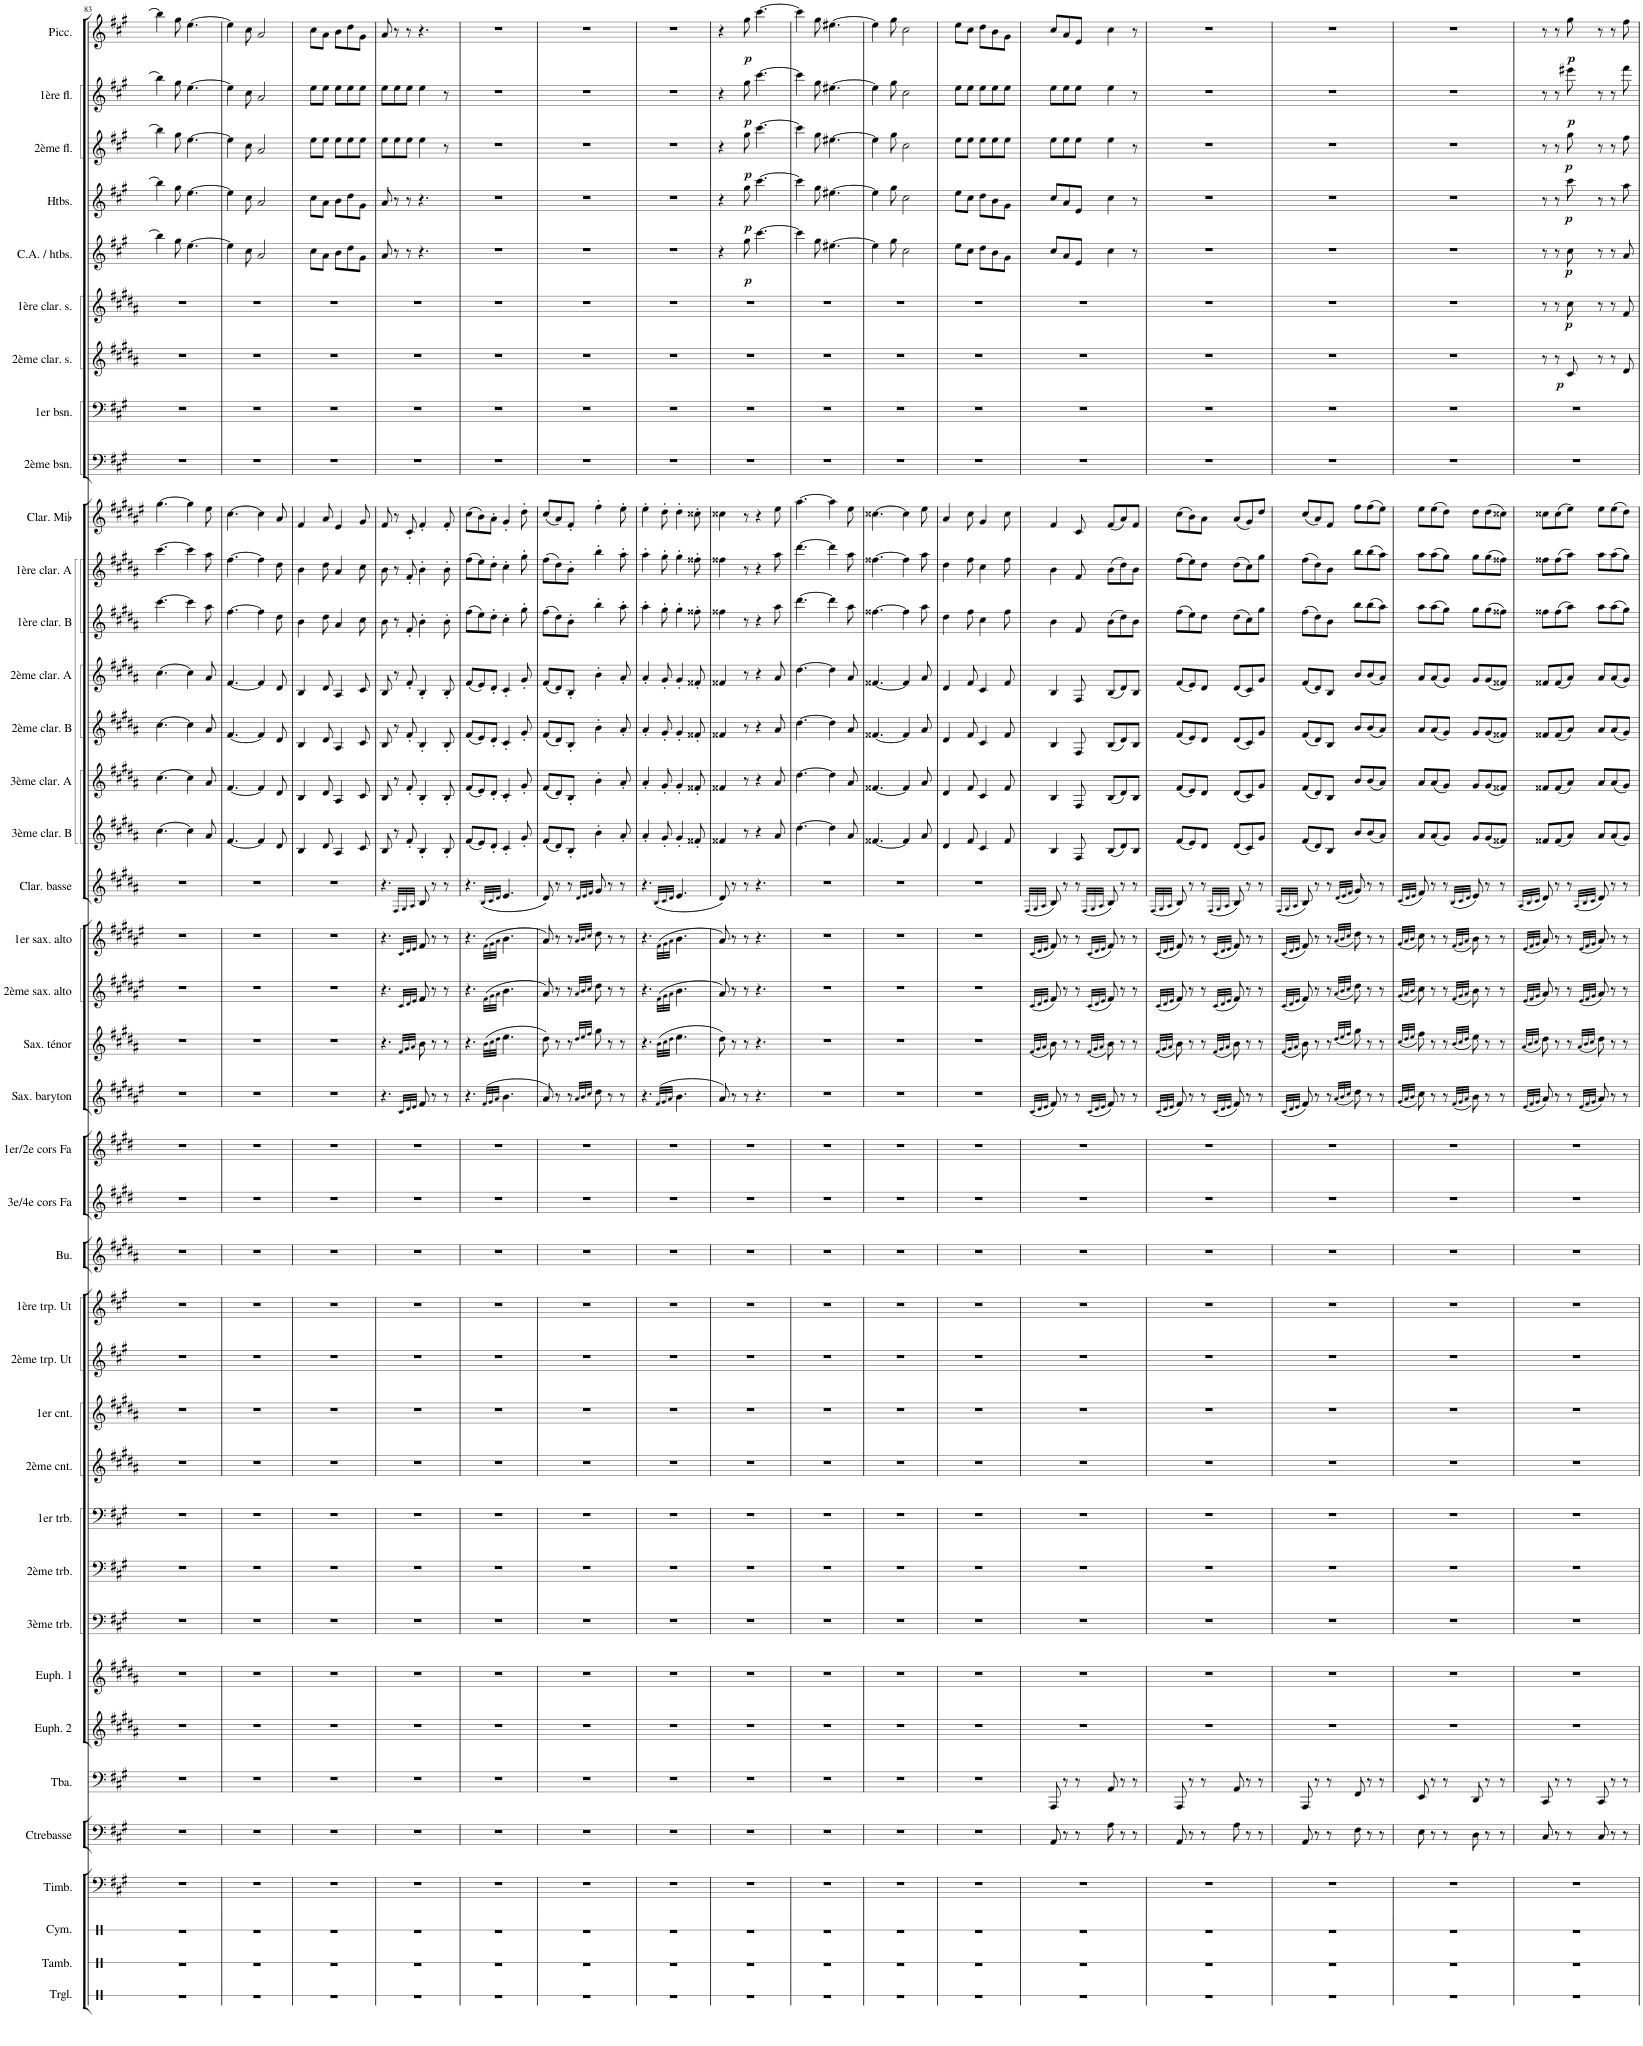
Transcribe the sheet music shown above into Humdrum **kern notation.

**kern	**kern	**kern	**kern	**kern	**kern	**kern	**kern	**kern	**kern	**kern	**kern	**kern	**kern	**kern	**kern	**kern	**kern	**kern	**kern	**kern	**kern	**kern	**kern	**kern	**kern	**kern	**kern	**kern	**kern	**kern	**kern	**kern	**dynam	**kern	**dynam	**kern	**dynam	**kern	**dynam	**kern	**dynam	**kern	**dynam	**kern	**dynam
*part39	*part38	*part37	*part36	*part35	*part34	*part33	*part32	*part31	*part30	*part29	*part28	*part27	*part26	*part25	*part24	*part23	*part22	*part21	*part20	*part19	*part18	*part17	*part16	*part15	*part14	*part13	*part12	*part11	*part10	*part9	*part8	*part7	*part7	*part6	*part6	*part5	*part5	*part4	*part4	*part3	*part3	*part2	*part2	*part1	*part1
*staff39	*staff38	*staff37	*staff36	*staff35	*staff34	*staff33	*staff32	*staff31	*staff30	*staff29	*staff28	*staff27	*staff26	*staff25	*staff24	*staff23	*staff22	*staff21	*staff20	*staff19	*staff18	*staff17	*staff16	*staff15	*staff14	*staff13	*staff12	*staff11	*staff10	*staff9	*staff8	*staff7	*staff7	*staff6	*staff6	*staff5	*staff5	*staff4	*staff4	*staff3	*staff3	*staff2	*staff2	*staff1	*staff1
*I"Triangle	*I"Tambourin	*I"Cymbales	*I"Timbales	*I"Contrebasse à c.	*I"Tuba	*I"Euphonium 2	*I"Euphonium 1	*I"3ème trombone	*I"2ème trombone	*I"1er trombone	*I"2ème cornet	*I"1er cornet	*I"2ème trompette en Ut	*I"1ère trompette en Ut	*I"Bugle	*I"3ème/4ème cors en Fa	*I"1er/2ème cors en Fa	*I"Saxophone baryton	*I"Saxophone ténor	*I"2ème saxophone alto	*I"1er saxophone alto	*I"Clarinette basse	*I"3ème clarinette B	*I"3ème clarinette A	*I"2ème clarinette B	*I"2ème clarinette A	*I"1ère clarinette B	*I"1ère clarinette A	*I"Clarinette mib	*I"2ème basson	*I"1er basson	*I"2ème clarinette solo	*	*I"1ère clarinette solo	*	*I"Cor anglais	*	*I"Hautbois	*	*I"2ème flûte	*	*I"1ère flûte	*	*I"Piccolo	*
*I'Trgl.	*I'Tamb.	*I'Cym.	*I'Timb.	*I'Ctrebasse	*I'Tba.	*I'Euph. 2	*I'Euph. 1	*I'3ème trb.	*I'2ème trb.	*I'1er trb.	*I'2ème cnt.	*I'1er cnt.	*I'2ème trp. Ut	*I'1ère trp. Ut	*I'Bu.	*I'3e/4e cors Fa	*I'1er/2e cors Fa	*I'Sax. baryton	*I'Sax. ténor	*I'2ème sax. alto	*I'1er sax. alto	*I'Clar. basse	*I'3ème clar. B	*I'3ème clar. A	*I'2ème clar. B	*I'2ème clar. A	*I'1ère clar. B	*I'1ère clar. A	*I'Clar. Mib	*I'2ème bsn.	*I'1er bsn.	*I'2ème clar. s.	*	*I'1ère clar. s.	*	*I'C. A.	*	*I'Htbs.	*	*I'2ème fl.	*	*I'1ère fl.	*	*I'Picc.	*
!!LO:PB:g=z
*clefX	*clefX	*clefX	*clefF4	*clefF4	*clefF4	*clefG2	*clefG2	*clefF4	*clefF4	*clefF4	*clefG2	*clefG2	*clefG2	*clefG2	*clefG2	*clefG2	*clefG2	*clefG2	*clefG2	*clefG2	*clefG2	*clefG2	*clefG2	*clefG2	*clefG2	*clefG2	*clefG2	*clefG2	*clefG2	*clefC4	*clefC4	*clefG2	*	*clefG2	*	*clefG2	*	*clefG2	*	*clefG2	*	*clefG2	*	*clefG2	*
*	*	*	*	*Trd7c12	*	*Trd8c14	*Trd8c14	*	*	*	*Trd1c2	*Trd1c2	*Trd1c2	*Trd1c2	*Trd1c2	*Trd4c7	*Trd4c7	*Trd12c21	*Trd8c14	*Trd5c9	*Trd5c9	*Trd8c14	*Trd1c2	*Trd1c2	*Trd1c2	*Trd1c2	*Trd1c2	*Trd1c2	*Trd-2c-3	*	*	*Trd1c2	*	*Trd1c2	*	*Trd4c7	*	*	*	*	*	*	*	*Trd-7c-12	*
*k[]	*k[]	*k[]	*k[f#c#g#]	*k[f#c#g#]	*k[f#c#g#]	*k[f#c#g#d#a#]	*k[f#c#g#d#a#]	*k[f#c#g#]	*k[f#c#g#]	*k[f#c#g#]	*k[f#c#g#d#a#]	*k[f#c#g#d#a#]	*k[f#c#g#]	*k[f#c#g#]	*k[f#c#g#d#a#]	*k[f#c#g#d#]	*k[f#c#g#d#]	*k[f#c#g#d#a#e#]	*k[f#c#g#d#a#]	*k[f#c#g#d#a#e#]	*k[f#c#g#d#a#e#]	*k[f#c#g#d#a#]	*k[f#c#g#d#a#]	*k[f#c#g#d#a#]	*k[f#c#g#d#a#]	*k[f#c#g#d#a#]	*k[f#c#g#d#a#]	*k[f#c#g#d#a#]	*k[f#c#g#d#a#e#]	*k[f#c#g#]	*k[f#c#g#]	*k[f#c#g#d#a#]	*	*k[f#c#g#d#a#]	*	*k[f#c#g#]	*	*k[f#c#g#]	*	*k[f#c#g#]	*	*k[f#c#g#]	*	*k[f#c#g#]	*
*M6/8	*M6/8	*M6/8	*M6/8	*M6/8	*M6/8	*M6/8	*M6/8	*M6/8	*M6/8	*M6/8	*M6/8	*M6/8	*M6/8	*M6/8	*M6/8	*M6/8	*M6/8	*M6/8	*M6/8	*M6/8	*M6/8	*M6/8	*M6/8	*M6/8	*M6/8	*M6/8	*M6/8	*M6/8	*M6/8	*M6/8	*M6/8	*M6/8	*	*M6/8	*	*M6/8	*	*M6/8	*	*M6/8	*	*M6/8	*	*M6/8	*
=83	=83	=83	=83	=83	=83	=83	=83	=83	=83	=83	=83	=83	=83	=83	=83	=83	=83	=83	=83	=83	=83	=83	=83	=83	=83	=83	=83	=83	=83	=83	=83	=83	=83	=83	=83	=83	=83	=83	=83	=83	=83	=83	=83	=83	=83
2.r	2.r	2.r	2.r	2.r	2.r	2.r	2.r	2.r	2.r	2.r	2.r	2.r	2.r	2.r	2.r	2.r	2.r	2.r	2.r	2.r	2.r	2.r	[4.cc#\	[4.cc#\	[4.cc#\	[4.cc#\	[4.ccc#\	[4.ccc#\	[4.gg#\	2.r	2.r	2.r	.	2.r	.	4bb\]	.	4bb\]	.	4bb\]	.	4bb\]	.	4bb\]	.
.	.	.	.	.	.	.	.	.	.	.	.	.	.	.	.	.	.	.	.	.	.	.	.	.	.	.	.	.	.	.	.	.	.	.	.	8gg#\	.	8gg#\	.	8gg#\	.	8gg#\	.	8gg#\	.
.	.	.	.	.	.	.	.	.	.	.	.	.	.	.	.	.	.	.	.	.	.	.	4cc#\]	4cc#\]	4cc#\]	4cc#\]	4ccc#\]	4ccc#\]	4gg#\]	.	.	.	.	.	.	[4.ee\	.	[4.ee\	.	[4.ee\	.	[4.ee\	.	[4.ee\	.
.	.	.	.	.	.	.	.	.	.	.	.	.	.	.	.	.	.	.	.	.	.	.	8a#/	8a#/	8a#/	8a#/	8aa#\	8aa#\	8ee#\	.	.	.	.	.	.	.	.	.	.	.	.	.	.	.	.
=84	=84	=84	=84	=84	=84	=84	=84	=84	=84	=84	=84	=84	=84	=84	=84	=84	=84	=84	=84	=84	=84	=84	=84	=84	=84	=84	=84	=84	=84	=84	=84	=84	=84	=84	=84	=84	=84	=84	=84	=84	=84	=84	=84	=84	=84
2.r	2.r	2.r	2.r	2.r	2.r	2.r	2.r	2.r	2.r	2.r	2.r	2.r	2.r	2.r	2.r	2.r	2.r	2.r	2.r	2.r	2.r	2.r	[4.f#/	[4.f#/	[4.f#/	[4.f#/	[4.ff#\	[4.ff#\	[4.cc#\	2.r	2.r	2.r	.	2.r	.	4ee\]	.	4ee\]	.	4ee\]	.	4ee\]	.	4ee\]	.
.	.	.	.	.	.	.	.	.	.	.	.	.	.	.	.	.	.	.	.	.	.	.	.	.	.	.	.	.	.	.	.	.	.	.	.	8cc#\	.	8cc#\	.	8cc#\	.	8cc#\	.	8cc#\	.
.	.	.	.	.	.	.	.	.	.	.	.	.	.	.	.	.	.	.	.	.	.	.	4f#/]	4f#/]	4f#/]	4f#/]	4ff#\]	4ff#\]	4cc#\]	.	.	.	.	.	.	[4.a/	.	[4.a/	.	[4.a/	.	[4.a/	.	[4.a/	.
.	.	.	.	.	.	.	.	.	.	.	.	.	.	.	.	.	.	.	.	.	.	.	8d#/	8d#/	8d#/	8d#/	8dd#\	8dd#\	8a#/	.	.	.	.	.	.	.	.	.	.	.	.	.	.	.	.
=85	=85	=85	=85	=85	=85	=85	=85	=85	=85	=85	=85	=85	=85	=85	=85	=85	=85	=85	=85	=85	=85	=85	=85	=85	=85	=85	=85	=85	=85	=85	=85	=85	=85	=85	=85	=85	=85	=85	=85	=85	=85	=85	=85	=85	=85
2.r	2.r	2.r	2.r	2.r	2.r	2.r	2.r	2.r	2.r	2.r	2.r	2.r	2.r	2.r	2.r	2.r	2.r	2.r	2.r	2.r	2.r	2.r	4B/	4B/	4B/	4B/	4b\	4b\	4f#/	2.r	2.r	2.r	.	2.r	.	8a/]	.	8a/]	.	8a/]	.	8a/]	.	8a/]	.
.	.	.	.	.	.	.	.	.	.	.	.	.	.	.	.	.	.	.	.	.	.	.	.	.	.	.	.	.	.	.	.	.	.	.	.	8cc#\L	.	8cc#\L	.	8ee\L	.	8ee\L	.	8cc#\L	.
.	.	.	.	.	.	.	.	.	.	.	.	.	.	.	.	.	.	.	.	.	.	.	8d#/	8d#/	8d#/	8d#/	8dd#\	8dd#\	8a#/	.	.	.	.	.	.	8a\J	.	8a\J	.	8ee\J	.	8ee\J	.	8a\J	.
.	.	.	.	.	.	.	.	.	.	.	.	.	.	.	.	.	.	.	.	.	.	.	4A#/	4A#/	4A#/	4A#/	4a#/	4a#/	4e#/	.	.	.	.	.	.	8b\L	.	8b\L	.	8ee\L	.	8ee\L	.	8b\L	.
.	.	.	.	.	.	.	.	.	.	.	.	.	.	.	.	.	.	.	.	.	.	.	.	.	.	.	.	.	.	.	.	.	.	.	.	8dd\	.	8dd\	.	8ee\	.	8ee\	.	8dd\	.
.	.	.	.	.	.	.	.	.	.	.	.	.	.	.	.	.	.	.	.	.	.	.	8c#/	8c#/	8c#/	8c#/	8cc#\	8cc#\	8g#/	.	.	.	.	.	.	8g#\J	.	8g#\J	.	8ee\J	.	8ee\J	.	8g#\J	.
=86	=86	=86	=86	=86	=86	=86	=86	=86	=86	=86	=86	=86	=86	=86	=86	=86	=86	=86	=86	=86	=86	=86	=86	=86	=86	=86	=86	=86	=86	=86	=86	=86	=86	=86	=86	=86	=86	=86	=86	=86	=86	=86	=86	=86	=86
2.r	2.r	2.r	2.r	2.r	2.r	2.r	2.r	2.r	2.r	2.r	2.r	2.r	2.r	2.r	2.r	2.r	2.r	4.r	4.r	4.r	4.r	4.r	8B/	8B/	8B/	8B/	8b\	8b\	8f#/	2.r	2.r	2.r	.	2.r	.	8a/	.	8a/	.	8ee\L	.	8ee\L	.	8a/	.
.	.	.	.	.	.	.	.	.	.	.	.	.	.	.	.	.	.	.	.	.	.	.	8r	8r	8r	8r	8r	8r	8r	.	.	.	.	.	.	8r	.	8r	.	8ee\	.	8ee\	.	8r	.
.	.	.	.	.	.	.	.	.	.	.	.	.	.	.	.	.	.	.	.	.	.	.	8f#'/	8f#'/	8f#'/	8f#'/	8f#'/	8f#'/	8c#'/	.	.	.	.	.	.	8r	.	8r	.	8ee\J	.	8ee\J	.	8r	.
.	.	.	.	.	.	.	.	.	.	.	.	.	.	.	.	.	.	32qc#/LLL	32qf#/LLL	32qc#/LLL	32qc#/LLL	32qF#/LLL	.	.	.	.	.	.	.	.	.	.	.	.	.	.	.	.	.	.	.	.	.	.	.
.	.	.	.	.	.	.	.	.	.	.	.	.	.	.	.	.	.	32qd#/	32qg#/	32qd#/	32qd#/	32qG#/	.	.	.	.	.	.	.	.	.	.	.	.	.	.	.	.	.	.	.	.	.	.	.
.	.	.	.	.	.	.	.	.	.	.	.	.	.	.	.	.	.	32qe#/JJJ	32qa#/JJJ	32qe#/JJJ	32qe#/JJJ	32qA#/JJJ	.	.	.	.	.	.	.	.	.	.	.	.	.	.	.	.	.	.	.	.	.	.	.
.	.	.	.	.	.	.	.	.	.	.	.	.	.	.	.	.	.	8f#/	8b\	8f#/	8f#/	8B/	4B'/	4B'/	4B'/	4B'/	4b'\	4b'\	4f#'/	.	.	.	.	.	.	4.r	.	4.r	.	4ee\	.	4ee\	.	4.r	.
.	.	.	.	.	.	.	.	.	.	.	.	.	.	.	.	.	.	8r	8r	8r	8r	8r	.	.	.	.	.	.	.	.	.	.	.	.	.	.	.	.	.	.	.	.	.	.	.
.	.	.	.	.	.	.	.	.	.	.	.	.	.	.	.	.	.	8r	8r	8r	8r	8r	8B'/	8B'/	8B'/	8B'/	8b'\	8b'\	8f#'/	.	.	.	.	.	.	.	.	.	.	8r	.	8r	.	.	.
=87	=87	=87	=87	=87	=87	=87	=87	=87	=87	=87	=87	=87	=87	=87	=87	=87	=87	=87	=87	=87	=87	=87	=87	=87	=87	=87	=87	=87	=87	=87	=87	=87	=87	=87	=87	=87	=87	=87	=87	=87	=87	=87	=87	=87	=87
2.r	2.r	2.r	2.r	2.r	2.r	2.r	2.r	2.r	2.r	2.r	2.r	2.r	2.r	2.r	2.r	2.r	2.r	4.r	4.r	4.r	4.r	4.r	(8f#/L	(8f#/L	(8f#/L	(8f#/L	(8ff#\L	(8ff#\L	(8cc#\L	2.r	2.r	2.r	.	2.r	.	2.r	.	2.r	.	2.r	.	2.r	.	2.r	.
.	.	.	.	.	.	.	.	.	.	.	.	.	.	.	.	.	.	.	.	.	.	.	8e/)	8e/)	8e/)	8e/)	8ee\)	8ee\)	8b\)	.	.	.	.	.	.	.	.	.	.	.	.	.	.	.	.
.	.	.	.	.	.	.	.	.	.	.	.	.	.	.	.	.	.	.	.	.	.	.	8d#'/J	8d#'/J	8d#'/J	8d#'/J	8dd#'\J	8dd#'\J	8a#'\J	.	.	.	.	.	.	.	.	.	.	.	.	.	.	.	.
.	.	.	.	.	.	.	.	.	.	.	.	.	.	.	.	.	.	(32qf#/LLL	(32qb\LLL	(32qf#\LLL	(32qf#\LLL	(32qB/LLL	.	.	.	.	.	.	.	.	.	.	.	.	.	.	.	.	.	.	.	.	.	.	.
.	.	.	.	.	.	.	.	.	.	.	.	.	.	.	.	.	.	32qg#/	32qcc#\	32qg#\	32qg#\	32qc#/	.	.	.	.	.	.	.	.	.	.	.	.	.	.	.	.	.	.	.	.	.	.	.
.	.	.	.	.	.	.	.	.	.	.	.	.	.	.	.	.	.	32qa#/JJJ	32qdd#\JJJ	32qa#\JJJ	32qa#\JJJ	32qd#/JJJ	.	.	.	.	.	.	.	.	.	.	.	.	.	.	.	.	.	.	.	.	.	.	.
.	.	.	.	.	.	.	.	.	.	.	.	.	.	.	.	.	.	4.b\	4.ee\	4.b\	4.b\	4.e/	4c#'/	4c#'/	4c#'/	4c#'/	4cc#'\	4cc#'\	4g#'/	.	.	.	.	.	.	.	.	.	.	.	.	.	.	.	.
.	.	.	.	.	.	.	.	.	.	.	.	.	.	.	.	.	.	.	.	.	.	.	8g#'/	8g#'/	8g#'/	8g#'/	8gg#'\	8gg#'\	8dd#'\	.	.	.	.	.	.	.	.	.	.	.	.	.	.	.	.
=88	=88	=88	=88	=88	=88	=88	=88	=88	=88	=88	=88	=88	=88	=88	=88	=88	=88	=88	=88	=88	=88	=88	=88	=88	=88	=88	=88	=88	=88	=88	=88	=88	=88	=88	=88	=88	=88	=88	=88	=88	=88	=88	=88	=88	=88
2.r	2.r	2.r	2.r	2.r	2.r	2.r	2.r	2.r	2.r	2.r	2.r	2.r	2.r	2.r	2.r	2.r	2.r	8a#/)	8dd#\)	8a#/)	8a#/)	8d#/)	(8f#/L	(8f#/L	(8f#/L	(8f#/L	(8ff#\L	(8ff#\L	(8cc#/L	2.r	2.r	2.r	.	2.r	.	2.r	.	2.r	.	2.r	.	2.r	.	2.r	.
.	.	.	.	.	.	.	.	.	.	.	.	.	.	.	.	.	.	8r	8r	8r	8r	8r	8d#/)	8d#/)	8d#/)	8d#/)	8dd#\)	8dd#\)	8a#/)	.	.	.	.	.	.	.	.	.	.	.	.	.	.	.	.
.	.	.	.	.	.	.	.	.	.	.	.	.	.	.	.	.	.	8r	8r	8r	8r	8r	8B'/J	8B'/J	8B'/J	8B'/J	8b'\J	8b'\J	8f#'/J	.	.	.	.	.	.	.	.	.	.	.	.	.	.	.	.
.	.	.	.	.	.	.	.	.	.	.	.	.	.	.	.	.	.	32qa#/LLL	32qdd#/LLL	32qa#/LLL	32qa#/LLL	32qd#/LLL	.	.	.	.	.	.	.	.	.	.	.	.	.	.	.	.	.	.	.	.	.	.	.
.	.	.	.	.	.	.	.	.	.	.	.	.	.	.	.	.	.	32qb/	32qee/	32qb/	32qb/	32qe/	.	.	.	.	.	.	.	.	.	.	.	.	.	.	.	.	.	.	.	.	.	.	.
.	.	.	.	.	.	.	.	.	.	.	.	.	.	.	.	.	.	32qcc#/JJJ	32qff#/JJJ	32qcc#/JJJ	32qcc#/JJJ	32qf#/JJJ	.	.	.	.	.	.	.	.	.	.	.	.	.	.	.	.	.	.	.	.	.	.	.
.	.	.	.	.	.	.	.	.	.	.	.	.	.	.	.	.	.	8dd#\	8gg#\	8dd#\	8dd#\	8g#/	4b'\	4b'\	4b'\	4b'\	4bb'\	4bb'\	4ff#'\	.	.	.	.	.	.	.	.	.	.	.	.	.	.	.	.
.	.	.	.	.	.	.	.	.	.	.	.	.	.	.	.	.	.	8r	8r	8r	8r	8r	.	.	.	.	.	.	.	.	.	.	.	.	.	.	.	.	.	.	.	.	.	.	.
.	.	.	.	.	.	.	.	.	.	.	.	.	.	.	.	.	.	8r	8r	8r	8r	8r	8a#'/	8a#'/	8a#'/	8a#'/	8aa#'\	8aa#'\	8ee#'\	.	.	.	.	.	.	.	.	.	.	.	.	.	.	.	.
=89	=89	=89	=89	=89	=89	=89	=89	=89	=89	=89	=89	=89	=89	=89	=89	=89	=89	=89	=89	=89	=89	=89	=89	=89	=89	=89	=89	=89	=89	=89	=89	=89	=89	=89	=89	=89	=89	=89	=89	=89	=89	=89	=89	=89	=89
2.r	2.r	2.r	2.r	2.r	2.r	2.r	2.r	2.r	2.r	2.r	2.r	2.r	2.r	2.r	2.r	2.r	2.r	4.r	4.r	4.r	4.r	4.r	4a#'/	4a#'/	4a#'/	4a#'/	4aa#'\	4aa#'\	4ee#'\	2.r	2.r	2.r	.	2.r	.	2.r	.	2.r	.	2.r	.	2.r	.	2.r	.
.	.	.	.	.	.	.	.	.	.	.	.	.	.	.	.	.	.	.	.	.	.	.	8g#'/	8g#'/	8g#'/	8g#'/	8gg#'\	8gg#'\	8dd#'\	.	.	.	.	.	.	.	.	.	.	.	.	.	.	.	.
.	.	.	.	.	.	.	.	.	.	.	.	.	.	.	.	.	.	(32qf#/LLL	(32qb\LLL	(32qf#\LLL	(32qf#\LLL	(32qB/LLL	.	.	.	.	.	.	.	.	.	.	.	.	.	.	.	.	.	.	.	.	.	.	.
.	.	.	.	.	.	.	.	.	.	.	.	.	.	.	.	.	.	32qg#/	32qcc#\	32qg#\	32qg#\	32qc#/	.	.	.	.	.	.	.	.	.	.	.	.	.	.	.	.	.	.	.	.	.	.	.
.	.	.	.	.	.	.	.	.	.	.	.	.	.	.	.	.	.	32qa#/JJJ	32qdd#\JJJ	32qa#\JJJ	32qa#\JJJ	32qd#/JJJ	.	.	.	.	.	.	.	.	.	.	.	.	.	.	.	.	.	.	.	.	.	.	.
.	.	.	.	.	.	.	.	.	.	.	.	.	.	.	.	.	.	4.b\	4.ee\	4.b\	4.b\	4.e/	4g#'/	4g#'/	4g#'/	4g#'/	4gg#'\	4gg#'\	4dd#'\	.	.	.	.	.	.	.	.	.	.	.	.	.	.	.	.
.	.	.	.	.	.	.	.	.	.	.	.	.	.	.	.	.	.	.	.	.	.	.	8f##X'/	8f##X'/	8f##X'/	8f##X'/	8ff##X'\	8ff##X'\	8cc##X'\	.	.	.	.	.	.	.	.	.	.	.	.	.	.	.	.
=90	=90	=90	=90	=90	=90	=90	=90	=90	=90	=90	=90	=90	=90	=90	=90	=90	=90	=90	=90	=90	=90	=90	=90	=90	=90	=90	=90	=90	=90	=90	=90	=90	=90	=90	=90	=90	=90	=90	=90	=90	=90	=90	=90	=90	=90
2.r	2.r	2.r	2.r	2.r	2.r	2.r	2.r	2.r	2.r	2.r	2.r	2.r	2.r	2.r	2.r	2.r	2.r	8a#/)	8dd#\)	8a#/)	8a#/)	8d#/)	4f##X/	4f##X/	4f##X/	4f##X/	4ff##X\	4ff##X\	4cc##X\	2.r	2.r	2.r	.	2.r	.	4r	.	4r	.	4r	.	4r	.	4r	.
.	.	.	.	.	.	.	.	.	.	.	.	.	.	.	.	.	.	8r	8r	8r	8r	8r	.	.	.	.	.	.	.	.	.	.	.	.	.	.	.	.	.	.	.	.	.	.	.
!	!	!	!	!	!	!	!	!	!	!	!	!	!	!	!	!	!	!	!	!	!	!	!	!	!	!	!	!	!	!	!	!	!	!	!	!	!LO:DY:b	!	!LO:DY:b	!	!LO:DY:b	!	!LO:DY:b	!	!LO:DY:b
.	.	.	.	.	.	.	.	.	.	.	.	.	.	.	.	.	.	8r	8r	8r	8r	8r	8r	8r	8r	8r	8r	8r	8r	.	.	.	.	.	.	8gg#\	p	8gg#\	p	8gg#\	p	8gg#\	p	8gg#\	p
.	.	.	.	.	.	.	.	.	.	.	.	.	.	.	.	.	.	4.r	4.r	4.r	4.r	4.r	4r	4r	4r	4r	4r	4r	4r	.	.	.	.	.	.	[4.ccc#\	.	[4.ccc#\	.	[4.ccc#\	.	[4.ccc#\	.	[4.ccc#\	.
.	.	.	.	.	.	.	.	.	.	.	.	.	.	.	.	.	.	.	.	.	.	.	8a#/	8a#/	8a#/	8a#/	8aa#\	8aa#\	8ee#\	.	.	.	.	.	.	.	.	.	.	.	.	.	.	.	.
=91	=91	=91	=91	=91	=91	=91	=91	=91	=91	=91	=91	=91	=91	=91	=91	=91	=91	=91	=91	=91	=91	=91	=91	=91	=91	=91	=91	=91	=91	=91	=91	=91	=91	=91	=91	=91	=91	=91	=91	=91	=91	=91	=91	=91	=91
2.r	2.r	2.r	2.r	2.r	2.r	2.r	2.r	2.r	2.r	2.r	2.r	2.r	2.r	2.r	2.r	2.r	2.r	2.r	2.r	2.r	2.r	2.r	[4.dd#\	[4.dd#\	[4.dd#\	[4.dd#\	[4.ddd#\	[4.ddd#\	[4.aa#\	2.r	2.r	2.r	.	2.r	.	4ccc#\]	.	4ccc#\]	.	4ccc#\]	.	4ccc#\]	.	4ccc#\]	.
.	.	.	.	.	.	.	.	.	.	.	.	.	.	.	.	.	.	.	.	.	.	.	.	.	.	.	.	.	.	.	.	.	.	.	.	8gg#\	.	8gg#\	.	8gg#\	.	8gg#\	.	8gg#\	.
.	.	.	.	.	.	.	.	.	.	.	.	.	.	.	.	.	.	.	.	.	.	.	4dd#\]	4dd#\]	4dd#\]	4dd#\]	4ddd#\]	4ddd#\]	4aa#\]	.	.	.	.	.	.	[4.ee#X\	.	[4.ee#X\	.	[4.ee#X\	.	[4.ee#X\	.	[4.ee#X\	.
.	.	.	.	.	.	.	.	.	.	.	.	.	.	.	.	.	.	.	.	.	.	.	8a#/	8a#/	8a#/	8a#/	8aa#\	8aa#\	8ee#\	.	.	.	.	.	.	.	.	.	.	.	.	.	.	.	.
=92	=92	=92	=92	=92	=92	=92	=92	=92	=92	=92	=92	=92	=92	=92	=92	=92	=92	=92	=92	=92	=92	=92	=92	=92	=92	=92	=92	=92	=92	=92	=92	=92	=92	=92	=92	=92	=92	=92	=92	=92	=92	=92	=92	=92	=92
2.r	2.r	2.r	2.r	2.r	2.r	2.r	2.r	2.r	2.r	2.r	2.r	2.r	2.r	2.r	2.r	2.r	2.r	2.r	2.r	2.r	2.r	2.r	[4.f##X/	[4.f##X/	[4.f##X/	[4.f##X/	[4.ff##X\	[4.ff##X\	[4.cc##X\	2.r	2.r	2.r	.	2.r	.	4ee#\]	.	4ee#\]	.	4ee#\]	.	4ee#\]	.	4ee#\]	.
.	.	.	.	.	.	.	.	.	.	.	.	.	.	.	.	.	.	.	.	.	.	.	.	.	.	.	.	.	.	.	.	.	.	.	.	8gg#\	.	8gg#\	.	8gg#\	.	8gg#\	.	8gg#\	.
.	.	.	.	.	.	.	.	.	.	.	.	.	.	.	.	.	.	.	.	.	.	.	4f##/]	4f##/]	4f##/]	4f##/]	4ff##\]	4ff##\]	4cc##\]	.	.	.	.	.	.	[4.cc#\	.	[4.cc#\	.	[4.cc#\	.	[4.cc#\	.	[4.cc#\	.
.	.	.	.	.	.	.	.	.	.	.	.	.	.	.	.	.	.	.	.	.	.	.	8a#/	8a#/	8a#/	8a#/	8aa#\	8aa#\	8ee#\	.	.	.	.	.	.	.	.	.	.	.	.	.	.	.	.
=93	=93	=93	=93	=93	=93	=93	=93	=93	=93	=93	=93	=93	=93	=93	=93	=93	=93	=93	=93	=93	=93	=93	=93	=93	=93	=93	=93	=93	=93	=93	=93	=93	=93	=93	=93	=93	=93	=93	=93	=93	=93	=93	=93	=93	=93
2.r	2.r	2.r	2.r	2.r	2.r	2.r	2.r	2.r	2.r	2.r	2.r	2.r	2.r	2.r	2.r	2.r	2.r	2.r	2.r	2.r	2.r	2.r	4d#/	4d#/	4d#/	4d#/	4dd#\	4dd#\	4a#/	2.r	2.r	2.r	.	2.r	.	8cc#\]	.	8cc#\]	.	8cc#\]	.	8cc#\]	.	8cc#\]	.
.	.	.	.	.	.	.	.	.	.	.	.	.	.	.	.	.	.	.	.	.	.	.	.	.	.	.	.	.	.	.	.	.	.	.	.	8ee\L	.	8ee\L	.	8ee\L	.	8ee\L	.	8ee\L	.
.	.	.	.	.	.	.	.	.	.	.	.	.	.	.	.	.	.	.	.	.	.	.	8f#/	8f#/	8f#/	8f#/	8ff#\	8ff#\	8cc#\	.	.	.	.	.	.	8cc#\J	.	8cc#\J	.	8ee\J	.	8ee\J	.	8cc#\J	.
.	.	.	.	.	.	.	.	.	.	.	.	.	.	.	.	.	.	.	.	.	.	.	4c#/	4c#/	4c#/	4c#/	4cc#\	4cc#\	4g#/	.	.	.	.	.	.	8dd\L	.	8dd\L	.	8ee\L	.	8ee\L	.	8dd\L	.
.	.	.	.	.	.	.	.	.	.	.	.	.	.	.	.	.	.	.	.	.	.	.	.	.	.	.	.	.	.	.	.	.	.	.	.	8b\	.	8b\	.	8ee\	.	8ee\	.	8b\	.
.	.	.	.	.	.	.	.	.	.	.	.	.	.	.	.	.	.	.	.	.	.	.	8f#/	8f#/	8f#/	8f#/	8ff#\	8ff#\	8cc#\	.	.	.	.	.	.	8g#\J	.	8g#\J	.	8ee\J	.	8ee\J	.	8g#\J	.
=94	=94	=94	=94	=94	=94	=94	=94	=94	=94	=94	=94	=94	=94	=94	=94	=94	=94	=94	=94	=94	=94	=94	=94	=94	=94	=94	=94	=94	=94	=94	=94	=94	=94	=94	=94	=94	=94	=94	=94	=94	=94	=94	=94	=94	=94
.	.	.	.	.	.	.	.	.	.	.	.	.	.	.	.	.	.	(32qc#/LLL	(32qf#/LLL	(32qc#/LLL	(32qc#/LLL	(32qF#/LLL	.	.	.	.	.	.	.	.	.	.	.	.	.	.	.	.	.	.	.	.	.	.	.
.	.	.	.	.	.	.	.	.	.	.	.	.	.	.	.	.	.	32qd#/	32qg#/	32qd#/	32qd#/	32qG#/	.	.	.	.	.	.	.	.	.	.	.	.	.	.	.	.	.	.	.	.	.	.	.
.	.	.	.	.	.	.	.	.	.	.	.	.	.	.	.	.	.	32qe#/JJJ	32qa#/JJJ	32qe#/JJJ	32qe#/JJJ	32qA#/JJJ	.	.	.	.	.	.	.	.	.	.	.	.	.	.	.	.	.	.	.	.	.	.	.
2.r	2.r	2.r	2.r	8AA/	8AAA/	2.r	2.r	2.r	2.r	2.r	2.r	2.r	2.r	2.r	2.r	2.r	2.r	8f#/)	8b\)	8f#/)	8f#/)	8B/)	4B/	4B/	4B/	4B/	4b\	4b\	4f#/	2.r	2.r	2.r	.	2.r	.	8cc#/L	.	8cc#/L	.	8ee\L	.	8ee\L	.	8cc#/L	.
.	.	.	.	8r	8r	.	.	.	.	.	.	.	.	.	.	.	.	8r	8r	8r	8r	8r	.	.	.	.	.	.	.	.	.	.	.	.	.	8a/	.	8a/	.	8ee\	.	8ee\	.	8a/	.
.	.	.	.	8r	8r	.	.	.	.	.	.	.	.	.	.	.	.	8r	8r	8r	8r	8r	8F#/	8F#/	8F#/	8F#/	8f#/	8f#/	8c#/	.	.	.	.	.	.	8e/J	.	8e/J	.	8ee\J	.	8ee\J	.	8e/J	.
.	.	.	.	.	.	.	.	.	.	.	.	.	.	.	.	.	.	(32qc#/LLL	(32qf#/LLL	(32qc#/LLL	(32qc#/LLL	(32qF#/LLL	.	.	.	.	.	.	.	.	.	.	.	.	.	.	.	.	.	.	.	.	.	.	.
.	.	.	.	.	.	.	.	.	.	.	.	.	.	.	.	.	.	32qd#/	32qg#/	32qd#/	32qd#/	32qG#/	.	.	.	.	.	.	.	.	.	.	.	.	.	.	.	.	.	.	.	.	.	.	.
.	.	.	.	.	.	.	.	.	.	.	.	.	.	.	.	.	.	32qe#/JJJ	32qa#/JJJ	32qe#/JJJ	32qe#/JJJ	32qA#/JJJ	.	.	.	.	.	.	.	.	.	.	.	.	.	.	.	.	.	.	.	.	.	.	.
.	.	.	.	8A\	8AA/	.	.	.	.	.	.	.	.	.	.	.	.	8f#/)	8b\)	8f#/)	8f#/)	8B/)	(8B/L	(8B/L	(8B/L	(8B/L	(8b\L	(8b\L	(8f#/L	.	.	.	.	.	.	4cc#\	.	4cc#\	.	4ee\	.	4ee\	.	4cc#\	.
.	.	.	.	8r	8r	.	.	.	.	.	.	.	.	.	.	.	.	8r	8r	8r	8r	8r	8d#/)	8d#/)	8d#/)	8d#/)	8dd#\)	8dd#\)	8a#/)	.	.	.	.	.	.	.	.	.	.	.	.	.	.	.	.
.	.	.	.	8r	8r	.	.	.	.	.	.	.	.	.	.	.	.	8r	8r	8r	8r	8r	8B/J	8B/J	8B/J	8B/J	8b\J	8b\J	8f#/J	.	.	.	.	.	.	8r	.	8r	.	8r	.	8r	.	8r	.
=95	=95	=95	=95	=95	=95	=95	=95	=95	=95	=95	=95	=95	=95	=95	=95	=95	=95	=95	=95	=95	=95	=95	=95	=95	=95	=95	=95	=95	=95	=95	=95	=95	=95	=95	=95	=95	=95	=95	=95	=95	=95	=95	=95	=95	=95
.	.	.	.	.	.	.	.	.	.	.	.	.	.	.	.	.	.	(32qc#/LLL	(32qf#/LLL	(32qc#/LLL	(32qc#/LLL	(32qF#/LLL	.	.	.	.	.	.	.	.	.	.	.	.	.	.	.	.	.	.	.	.	.	.	.
.	.	.	.	.	.	.	.	.	.	.	.	.	.	.	.	.	.	32qd#/	32qg#/	32qd#/	32qd#/	32qG#/	.	.	.	.	.	.	.	.	.	.	.	.	.	.	.	.	.	.	.	.	.	.	.
.	.	.	.	.	.	.	.	.	.	.	.	.	.	.	.	.	.	32qe#/JJJ	32qa#/JJJ	32qe#/JJJ	32qe#/JJJ	32qA#/JJJ	.	.	.	.	.	.	.	.	.	.	.	.	.	.	.	.	.	.	.	.	.	.	.
2.r	2.r	2.r	2.r	8AA/	8AAA/	2.r	2.r	2.r	2.r	2.r	2.r	2.r	2.r	2.r	2.r	2.r	2.r	8f#/)	8b\)	8f#/)	8f#/)	8B/)	(8f#/L	(8f#/L	(8f#/L	(8f#/L	(8ff#\L	(8ff#\L	(8cc#\L	2.r	2.r	2.r	.	2.r	.	2.r	.	2.r	.	2.r	.	2.r	.	2.r	.
.	.	.	.	8r	8r	.	.	.	.	.	.	.	.	.	.	.	.	8r	8r	8r	8r	8r	8e/)	8e/)	8e/)	8e/)	8ee\)	8ee\)	8b\)	.	.	.	.	.	.	.	.	.	.	.	.	.	.	.	.
.	.	.	.	8r	8r	.	.	.	.	.	.	.	.	.	.	.	.	8r	8r	8r	8r	8r	8d#/J	8d#/J	8d#/J	8d#/J	8dd#\J	8dd#\J	8a#\J	.	.	.	.	.	.	.	.	.	.	.	.	.	.	.	.
.	.	.	.	.	.	.	.	.	.	.	.	.	.	.	.	.	.	(32qc#/LLL	(32qf#/LLL	(32qc#/LLL	(32qc#/LLL	(32qF#/LLL	.	.	.	.	.	.	.	.	.	.	.	.	.	.	.	.	.	.	.	.	.	.	.
.	.	.	.	.	.	.	.	.	.	.	.	.	.	.	.	.	.	32qd#/	32qg#/	32qd#/	32qd#/	32qG#/	.	.	.	.	.	.	.	.	.	.	.	.	.	.	.	.	.	.	.	.	.	.	.
.	.	.	.	.	.	.	.	.	.	.	.	.	.	.	.	.	.	32qe#/JJJ	32qa#/JJJ	32qe#/JJJ	32qe#/JJJ	32qA#/JJJ	.	.	.	.	.	.	.	.	.	.	.	.	.	.	.	.	.	.	.	.	.	.	.
.	.	.	.	8A\	8AA/	.	.	.	.	.	.	.	.	.	.	.	.	8f#/)	8b\)	8f#/)	8f#/)	8B/)	(8d#/L	(8d#/L	(8d#/L	(8d#/L	(8dd#\L	(8dd#\L	(8a#/L	.	.	.	.	.	.	.	.	.	.	.	.	.	.	.	.
.	.	.	.	8r	8r	.	.	.	.	.	.	.	.	.	.	.	.	8r	8r	8r	8r	8r	8c#/)	8c#/)	8c#/)	8c#/)	8cc#\)	8cc#\)	8g#/)	.	.	.	.	.	.	.	.	.	.	.	.	.	.	.	.
.	.	.	.	8r	8r	.	.	.	.	.	.	.	.	.	.	.	.	8r	8r	8r	8r	8r	8g#/J	8g#/J	8g#/J	8g#/J	8gg#\J	8gg#\J	8dd#/J	.	.	.	.	.	.	.	.	.	.	.	.	.	.	.	.
=96	=96	=96	=96	=96	=96	=96	=96	=96	=96	=96	=96	=96	=96	=96	=96	=96	=96	=96	=96	=96	=96	=96	=96	=96	=96	=96	=96	=96	=96	=96	=96	=96	=96	=96	=96	=96	=96	=96	=96	=96	=96	=96	=96	=96	=96
.	.	.	.	.	.	.	.	.	.	.	.	.	.	.	.	.	.	(32qc#/LLL	(32qf#/LLL	(32qc#/LLL	(32qc#/LLL	(32qF#/LLL	.	.	.	.	.	.	.	.	.	.	.	.	.	.	.	.	.	.	.	.	.	.	.
.	.	.	.	.	.	.	.	.	.	.	.	.	.	.	.	.	.	32qd#/	32qg#/	32qd#/	32qd#/	32qG#/	.	.	.	.	.	.	.	.	.	.	.	.	.	.	.	.	.	.	.	.	.	.	.
.	.	.	.	.	.	.	.	.	.	.	.	.	.	.	.	.	.	32qe#/JJJ	32qa#/JJJ	32qe#/JJJ	32qe#/JJJ	32qA#/JJJ	.	.	.	.	.	.	.	.	.	.	.	.	.	.	.	.	.	.	.	.	.	.	.
2.r	2.r	2.r	2.r	8AA/	8AAA/	2.r	2.r	2.r	2.r	2.r	2.r	2.r	2.r	2.r	2.r	2.r	2.r	8f#/)	8b\)	8f#/)	8f#/)	8B/)	(8f#/L	(8f#/L	(8f#/L	(8f#/L	(8ff#\L	(8ff#\L	(8cc#/L	2.r	2.r	2.r	.	2.r	.	2.r	.	2.r	.	2.r	.	2.r	.	2.r	.
.	.	.	.	8r	8r	.	.	.	.	.	.	.	.	.	.	.	.	8r	8r	8r	8r	8r	8d#/)	8d#/)	8d#/)	8d#/)	8dd#\)	8dd#\)	8a#/)	.	.	.	.	.	.	.	.	.	.	.	.	.	.	.	.
.	.	.	.	8r	8r	.	.	.	.	.	.	.	.	.	.	.	.	8r	8r	8r	8r	8r	8B/J	8B/J	8B/J	8B/J	8b\J	8b\J	8f#/J	.	.	.	.	.	.	.	.	.	.	.	.	.	.	.	.
.	.	.	.	.	.	.	.	.	.	.	.	.	.	.	.	.	.	(32qa#/LLL	(32qdd#/LLL	(32qa#/LLL	(32qa#/LLL	(32qd#/LLL	.	.	.	.	.	.	.	.	.	.	.	.	.	.	.	.	.	.	.	.	.	.	.
.	.	.	.	.	.	.	.	.	.	.	.	.	.	.	.	.	.	32qb/	32qee/	32qb/	32qb/	32qe/	.	.	.	.	.	.	.	.	.	.	.	.	.	.	.	.	.	.	.	.	.	.	.
.	.	.	.	.	.	.	.	.	.	.	.	.	.	.	.	.	.	32qcc#/JJJ	32qff#/JJJ	32qcc#/JJJ	32qcc#/JJJ	32qf#/JJJ	.	.	.	.	.	.	.	.	.	.	.	.	.	.	.	.	.	.	.	.	.	.	.
.	.	.	.	8F#\	8FF#/	.	.	.	.	.	.	.	.	.	.	.	.	8dd#\)	8gg#\)	8dd#\)	8dd#\)	8g#/)	8b/L	8b/L	8b/L	8b/L	8bb\L	8bb\L	8ff#\L	.	.	.	.	.	.	.	.	.	.	.	.	.	.	.	.
.	.	.	.	8r	8r	.	.	.	.	.	.	.	.	.	.	.	.	8r	8r	8r	8r	8r	(8b/	(8b/	(8b/	(8b/	(8bb\	(8bb\	(8ff#\	.	.	.	.	.	.	.	.	.	.	.	.	.	.	.	.
.	.	.	.	8r	8r	.	.	.	.	.	.	.	.	.	.	.	.	8r	8r	8r	8r	8r	8a#/J)	8a#/J)	8a#/J)	8a#/J)	8aa#\J)	8aa#\J)	8ee#\J)	.	.	.	.	.	.	.	.	.	.	.	.	.	.	.	.
=97	=97	=97	=97	=97	=97	=97	=97	=97	=97	=97	=97	=97	=97	=97	=97	=97	=97	=97	=97	=97	=97	=97	=97	=97	=97	=97	=97	=97	=97	=97	=97	=97	=97	=97	=97	=97	=97	=97	=97	=97	=97	=97	=97	=97	=97
.	.	.	.	.	.	.	.	.	.	.	.	.	.	.	.	.	.	(32qg#/LLL	(32qcc#/LLL	(32qg#/LLL	(32qg#/LLL	(32qc#/LLL	.	.	.	.	.	.	.	.	.	.	.	.	.	.	.	.	.	.	.	.	.	.	.
.	.	.	.	.	.	.	.	.	.	.	.	.	.	.	.	.	.	32qa#/	32qdd#/	32qa#/	32qa#/	32qd#/	.	.	.	.	.	.	.	.	.	.	.	.	.	.	.	.	.	.	.	.	.	.	.
.	.	.	.	.	.	.	.	.	.	.	.	.	.	.	.	.	.	32qb/JJJ	32qee/JJJ	32qb/JJJ	32qb/JJJ	32qe/JJJ	.	.	.	.	.	.	.	.	.	.	.	.	.	.	.	.	.	.	.	.	.	.	.
2.r	2.r	2.r	2.r	8E\	8EE/	2.r	2.r	2.r	2.r	2.r	2.r	2.r	2.r	2.r	2.r	2.r	2.r	8cc#\)	8ff#\)	8cc#\)	8cc#\)	8f#/)	8a#/L	8a#/L	8a#/L	8a#/L	8aa#\L	8aa#\L	8ee#\L	2.r	2.r	2.r	.	2.r	.	2.r	.	2.r	.	2.r	.	2.r	.	2.r	.
.	.	.	.	8r	8r	.	.	.	.	.	.	.	.	.	.	.	.	8r	8r	8r	8r	8r	(8a#/	(8a#/	(8a#/	(8a#/	(8aa#\	(8aa#\	(8ee#\	.	.	.	.	.	.	.	.	.	.	.	.	.	.	.	.
.	.	.	.	8r	8r	.	.	.	.	.	.	.	.	.	.	.	.	8r	8r	8r	8r	8r	8g#/J)	8g#/J)	8g#/J)	8g#/J)	8gg#\J)	8gg#\J)	8dd#\J)	.	.	.	.	.	.	.	.	.	.	.	.	.	.	.	.
.	.	.	.	.	.	.	.	.	.	.	.	.	.	.	.	.	.	(32qf#/LLL	(32qb/LLL	(32qf#/LLL	(32qf#/LLL	(32qB/LLL	.	.	.	.	.	.	.	.	.	.	.	.	.	.	.	.	.	.	.	.	.	.	.
.	.	.	.	.	.	.	.	.	.	.	.	.	.	.	.	.	.	32qg#/	32qcc#/	32qg#/	32qg#/	32qc#/	.	.	.	.	.	.	.	.	.	.	.	.	.	.	.	.	.	.	.	.	.	.	.
.	.	.	.	.	.	.	.	.	.	.	.	.	.	.	.	.	.	32qa#/JJJ	32qdd#/JJJ	32qa#/JJJ	32qa#/JJJ	32qd#/JJJ	.	.	.	.	.	.	.	.	.	.	.	.	.	.	.	.	.	.	.	.	.	.	.
.	.	.	.	8D\	8DD/	.	.	.	.	.	.	.	.	.	.	.	.	8b\)	8ee\)	8b\)	8b\)	8e/)	8g#/L	8g#/L	8g#/L	8g#/L	8gg#\L	8gg#\L	8dd#\L	.	.	.	.	.	.	.	.	.	.	.	.	.	.	.	.
.	.	.	.	8r	8r	.	.	.	.	.	.	.	.	.	.	.	.	8r	8r	8r	8r	8r	(8g#/	(8g#/	(8g#/	(8g#/	(8gg#\	(8gg#\	(8dd#\	.	.	.	.	.	.	.	.	.	.	.	.	.	.	.	.
.	.	.	.	8r	8r	.	.	.	.	.	.	.	.	.	.	.	.	8r	8r	8r	8r	8r	8f##X/J)	8f##X/J)	8f##X/J)	8f##X/J)	8ff##X\J)	8ff##X\J)	8cc##X\J)	.	.	.	.	.	.	.	.	.	.	.	.	.	.	.	.
=98	=98	=98	=98	=98	=98	=98	=98	=98	=98	=98	=98	=98	=98	=98	=98	=98	=98	=98	=98	=98	=98	=98	=98	=98	=98	=98	=98	=98	=98	=98	=98	=98	=98	=98	=98	=98	=98	=98	=98	=98	=98	=98	=98	=98	=98
.	.	.	.	.	.	.	.	.	.	.	.	.	.	.	.	.	.	(32qe#/LLL	(32qa#/LLL	(32qe#/LLL	(32qe#/LLL	(32qA#/LLL	.	.	.	.	.	.	.	.	.	.	.	.	.	.	.	.	.	.	.	.	.	.	.
.	.	.	.	.	.	.	.	.	.	.	.	.	.	.	.	.	.	32qf#/	32qb/	32qf#/	32qf#/	32qB/	.	.	.	.	.	.	.	.	.	.	.	.	.	.	.	.	.	.	.	.	.	.	.
.	.	.	.	.	.	.	.	.	.	.	.	.	.	.	.	.	.	32qg#/JJJ	32qcc#/JJJ	32qg#/JJJ	32qg#/JJJ	32qc#/JJJ	.	.	.	.	.	.	.	.	.	.	.	.	.	.	.	.	.	.	.	.	.	.	.
2.r	2.r	2.r	2.r	8C#/	8CC#/	2.r	2.r	2.r	2.r	2.r	2.r	2.r	2.r	2.r	2.r	2.r	2.r	8a#/)	8dd#\)	8a#/)	8a#/)	8d#/)	8f##X/L	8f##X/L	8f##X/L	8f##X/L	8ff##X\L	8ff##X\L	8cc##X\L	2.r	2.r	8r	.	8r	.	8r	.	8r	.	8r	.	8r	.	8r	.
.	.	.	.	8r	8r	.	.	.	.	.	.	.	.	.	.	.	.	8r	8r	8r	8r	8r	(8f##/	(8f##/	(8f##/	(8f##/	(8ff##\	(8ff##\	(8cc##\	.	.	8r	.	8r	.	8r	.	8r	.	8r	.	8r	.	8r	.
!	!	!	!	!	!	!	!	!	!	!	!	!	!	!	!	!	!	!	!	!	!	!	!	!	!	!	!	!	!	!	!	!	!LO:DY:b	!	!LO:DY:b	!	!LO:DY:b	!	!LO:DY:b	!	!LO:DY:b	!	!LO:DY:b	!	!LO:DY:b
.	.	.	.	8r	8r	.	.	.	.	.	.	.	.	.	.	.	.	8r	8r	8r	8r	8r	8a#/J)	8a#/J)	8a#/J)	8a#/J)	8aa#\J)	8aa#\J)	8ee#\J)	.	.	8c#/	p	8cc#\	p	8cc#\	p	8ccc#\	p	8gg#\	p	8eee#X\	p	8gg#\	p
.	.	.	.	.	.	.	.	.	.	.	.	.	.	.	.	.	.	(32qe#/LLL	(32qa#/LLL	(32qe#/LLL	(32qe#/LLL	(32qA#/LLL	.	.	.	.	.	.	.	.	.	.	.	.	.	.	.	.	.	.	.	.	.	.	.
.	.	.	.	.	.	.	.	.	.	.	.	.	.	.	.	.	.	32qf#/	32qb/	32qf#/	32qf#/	32qB/	.	.	.	.	.	.	.	.	.	.	.	.	.	.	.	.	.	.	.	.	.	.	.
.	.	.	.	.	.	.	.	.	.	.	.	.	.	.	.	.	.	32qg#/JJJ	32qcc#/JJJ	32qg#/JJJ	32qg#/JJJ	32qc#/JJJ	.	.	.	.	.	.	.	.	.	.	.	.	.	.	.	.	.	.	.	.	.	.	.
.	.	.	.	8C#/	8CC#/	.	.	.	.	.	.	.	.	.	.	.	.	8a#/)	8dd#\)	8a#/)	8a#/)	8d#/)	8a#/L	8a#/L	8a#/L	8a#/L	8aa#\L	8aa#\L	8ee#\L	.	.	8r	.	8r	.	8r	.	8r	.	8r	.	8r	.	8r	.
.	.	.	.	8r	8r	.	.	.	.	.	.	.	.	.	.	.	.	8r	8r	8r	8r	8r	(8a#/	(8a#/	(8a#/	(8a#/	(8aa#\	(8aa#\	(8ee#\	.	.	8r	.	8r	.	8r	.	8r	.	8r	.	8r	.	8r	.
.	.	.	.	8r	8r	.	.	.	.	.	.	.	.	.	.	.	.	8r	8r	8r	8r	8r	8g#/J)	8g#/J)	8g#/J)	8g#/J)	8gg#\J)	8gg#\J)	8dd#\J)	.	.	8d#/	.	8f#/	.	8a/	.	8aa\	.	8ff#\	.	8fff#\	.	8ff#\	.
=	=	=	=	=	=	=	=	=	=	=	=	=	=	=	=	=	=	=	=	=	=	=	=	=	=	=	=	=	=	=	=	=	=	=	=	=	=	=	=	=	=	=	=	=	=
*-	*-	*-	*-	*-	*-	*-	*-	*-	*-	*-	*-	*-	*-	*-	*-	*-	*-	*-	*-	*-	*-	*-	*-	*-	*-	*-	*-	*-	*-	*-	*-	*-	*-	*-	*-	*-	*-	*-	*-	*-	*-	*-	*-	*-	*-
